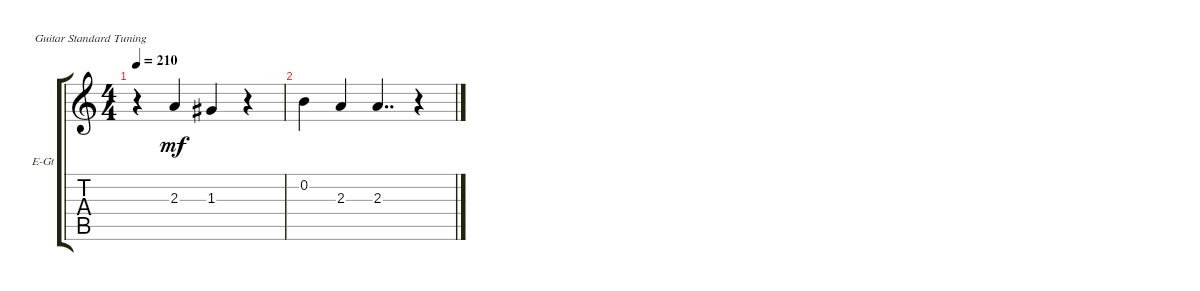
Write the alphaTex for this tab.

\defaultSystemsLayout 4
\bracketExtendMode groupsimilarinstruments
\firstSystemTrackNameOrientation horizontal
\otherSystemsTrackNameOrientation horizontal
\track ("tabs" "E-Gt") {instrument electricguitarclean}
\staff {score tabs}
\tuning (E4 B3 G3 D3 A2 E2)
\ts (4 4)
\tempo 210
\clef g2
\ks c
r.4{dy mf} 2.3.4 1.3.4 r.4 |
0.2.4 2.3.4 2.3.4{dd} r.4
